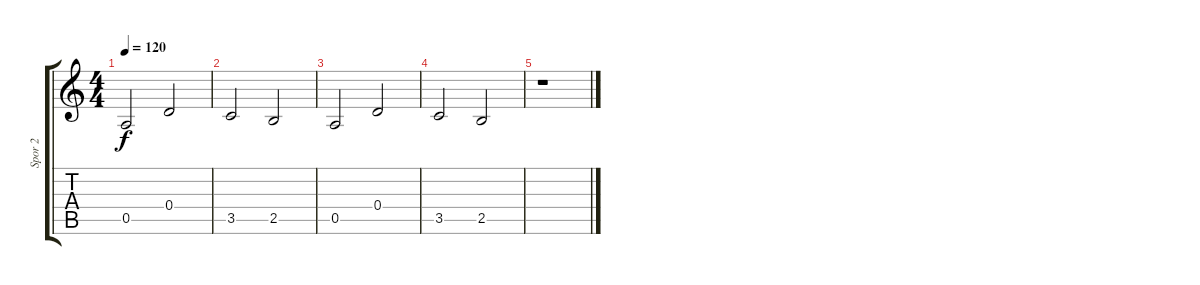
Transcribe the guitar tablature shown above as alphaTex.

\track ("Spor 2" "Spor 2") {instrument electricbassfinger}
\staff {score tabs}
\tuning (E4 B3 G3 D3 A2 E2) {hide}
\ts (4 4)
\tempo 120
\clef g2
\ks c
0.5.2{dy f} 0.4.2 |
3.5.2 2.5.2 |
0.5.2 0.4.2 |
3.5.2 2.5.2 |
r.1
